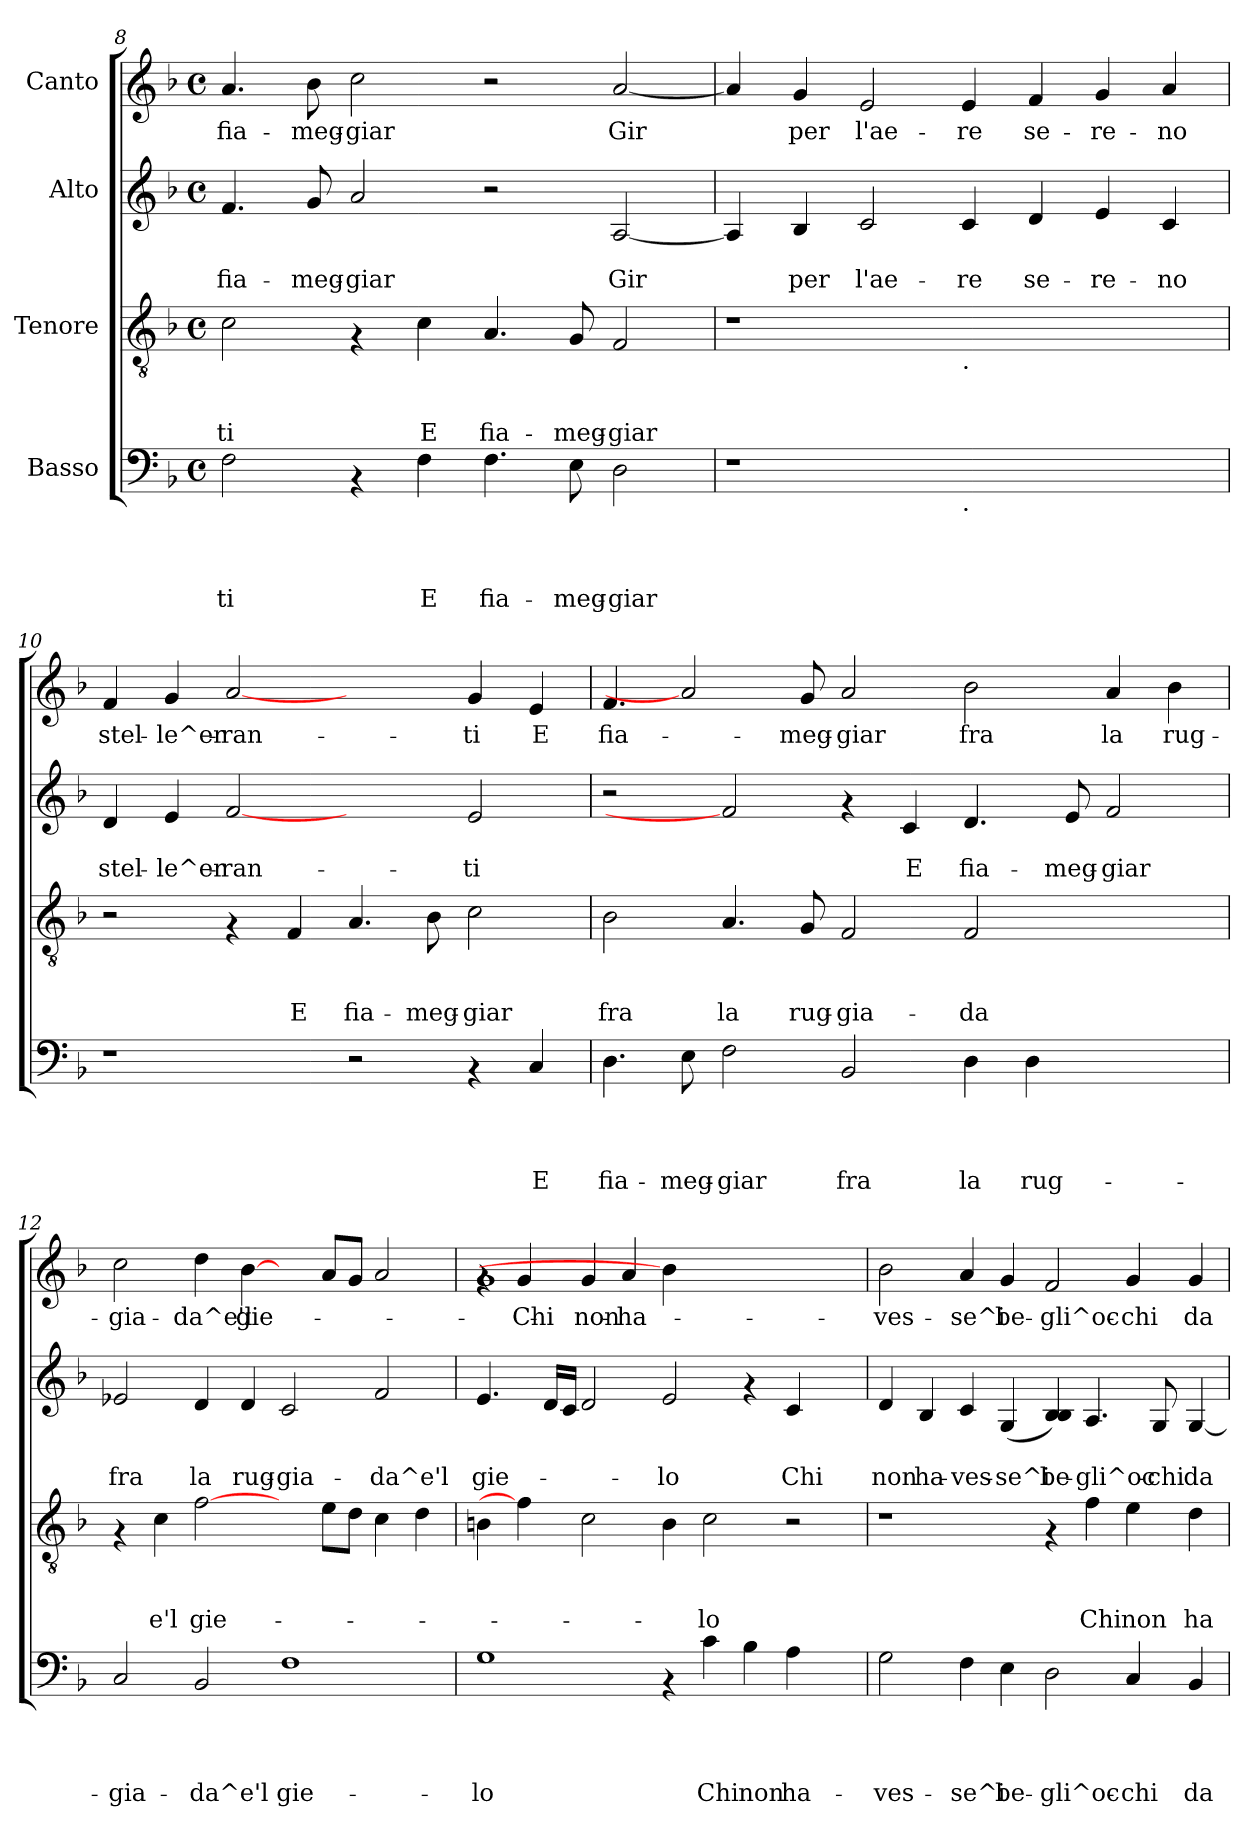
**kern	**text	**text	**text	**text	**kern	**text	**text	**text	**kern	**text	**text	**kern	**text
*part4	*part4	*part4	*part4	*part4	*part3	*part3	*part3	*part3	*part2	*part2	*part2	*part1	*part1
*staff4	*staff4	*staff4	*staff4	*staff4	*staff3	*staff3	*staff3	*staff3	*staff2	*staff2	*staff2	*staff1	*staff1
*I"Basso	*	*	*	*	*I"Tenore	*	*	*	*I"Alto	*	*	*I"Canto	*
*clefF4	*	*	*	*	*clefGv2	*	*	*	*clefG2	*	*	*clefG2	*
*k[b-]	*	*	*	*	*k[b-]	*	*	*	*k[b-]	*	*	*k[b-]	*
*F:	*	*	*	*	*F:	*	*	*	*F:	*	*	*F:	*
*M4/4	*	*	*	*	*M4/4	*	*	*	*M4/4	*	*	*M4/4	*
*met(c)	*	*	*	*	*met(c)	*	*	*	*met(c)	*	*	*met(c)	*
=8	=8	=8	=8	=8	=8	=8	=8	=8	=8	=8	=8	=8	=8
!	!	!	!	!LO:LY:b	!	!	!	!LO:LY:b	!	!	!LO:LY:b	!	!LO:LY:b
2F\	.	.	.	-ti	2c\	.	.	-ti	4.f/	.	fia-	4.a/	fia-
!	!	!	!	!	!	!	!	!	!	!	!LO:LY:b	!	!LO:LY:b
.	.	.	.	.	.	.	.	.	8g/	.	-meg-	8b-\	-meg-
!	!	!	!	!	!	!	!	!	!	!	!LO:LY:b	!	!LO:LY:b
4rAA	.	.	.	.	4rF	.	.	.	2a/	.	-giar	2cc\	-giar
!	!	!	!	!LO:LY:b	!	!	!	!LO:LY:b	!	!	!	!	!
4F\	.	.	.	E	4c\	.	.	E	.	.	.	.	.
!	!	!	!	!LO:LY:b	!	!	!	!LO:LY:b	!	!	!	!	!
4.F\	.	.	.	fia-	4.A/	.	.	fia-	2r	.	.	2r	.
!	!	!	!	!LO:LY:b	!	!	!	!LO:LY:b	!	!	!	!	!
8E\	.	.	.	-meg-	8G/	.	.	-meg-	.	.	.	.	.
!	!	!	!	!LO:LY:b	!	!	!	!LO:LY:b	!	!	!LO:LY:b	!	!LO:LY:b
2D\	.	.	.	-giar	2F/	.	.	-giar	[<2A/	.	Gir	[<2a/	Gir
=9	=9	=9	=9	=9	=9	=9	=9	=9	=9	=9	=9	=9	=9
1r	.	.	.	.	1r	.	.	.	4A/]	.	.	4a/]	.
!	!	!	!	!	!	!	!	!	!	!	!LO:LY:b	!	!LO:LY:b
.	.	.	.	.	.	.	.	.	4B-/	.	per	4g/	per
!	!	!	!	!	!	!	!	!	!	!	!LO:LY:b	!	!LO:LY:b
.	.	.	.	.	.	.	.	.	2c/	.	l'ae-	2e/	l'ae-
!	!	!	!	!	!LO:TX:b:t=.	!	!	!	!	!	!	!	!
!LO:TX:b:t=.	!	!	!	!	!	!	!	!	!	!	!	!	!
!	!	!	!	!	!	!	!	!	!	!	!LO:LY:b	!	!LO:LY:b
1ryy	.	.	.	.	1ryy	.	.	.	4c/	.	-re	4e/	-re
!	!	!	!	!	!	!	!	!	!	!	!LO:LY:b	!	!LO:LY:b
.	.	.	.	.	.	.	.	.	4d/	.	se-	4f/	se-
!	!	!	!	!	!	!	!	!	!	!	!LO:LY:b	!	!LO:LY:b
.	.	.	.	.	.	.	.	.	4e/	.	-re-	4g/	-re-
!	!	!	!	!	!	!	!	!	!	!	!LO:LY:b	!	!LO:LY:b
.	.	.	.	.	.	.	.	.	4c/	.	-no	4a/	-no
!!LO:PB:g=z
=10	=10	=10	=10	=10	=10	=10	=10	=10	=10	=10	=10	=10	=10
!	!	!	!	!	!	!	!	!	!	!	!LO:LY:b	!	!LO:LY:b
1r	.	.	.	.	2r	.	.	.	4d/	.	stel-	4f/	stel-
!	!	!	!	!	!	!	!	!	!	!	!LO:LY:b	!	!LO:LY:b
.	.	.	.	.	.	.	.	.	4e/	.	-le^er-	4g/	-le^er-
!	!	!	!	!	!	!	!	!	!	!	!LO:LY:b	!	!LO:LY:b
.	.	.	.	.	4rF	.	.	.	[2f	.	-ran-	[2a	-ran-
!	!	!	!	!	!	!	!	!LO:LY:b	!	!	!	!	!
.	.	.	.	.	4F/	.	.	E	.	.	.	.	.
!	!	!	!	!	!	!	!	!LO:LY:b	!	!	!	!	!
2r	.	.	.	.	4.A/	.	.	fia-	2ryy	.	.	2ryy	.
!	!	!	!	!	!	!	!	!LO:LY:b	!	!	!	!	!
.	.	.	.	.	8B-\	.	.	-meg-	.	.	.	.	.
!	!	!	!	!	!	!	!	!LO:LY:b	!	!	!LO:LY:b	!	!LO:LY:b
4rAA	.	.	.	.	2c\	.	.	-giar	2e/	.	-ti	4g/	-ti
!	!	!	!	!LO:LY:b	!	!	!	!	!	!	!	!	!LO:LY:b
4C/	.	.	.	E	.	.	.	.	.	.	.	4e/	E
=11	=11	=11	=11	=11	=11	=11	=11	=11	=11	=11	=11	=11	=11
!	!	!	!	!LO:LY:b	!	!	!	!LO:LY:b	!	!	!	!	!LO:LY:b
4.D\	.	.	.	fia-	2B-\	.	.	fra	2r	.	.	4.f/	fia-
!	!	!	!	!LO:LY:b	!	!	!	!	!	!	!	!	!
8E\	.	.	.	-meg-	.	.	.	.	.	.	.	2a]	.
!	!	!	!	!LO:LY:b	!	!	!	!LO:LY:b	!	!	!	!	!
2F\	.	.	.	-giar	4.A/	.	.	la	2f]	.	.	.	.
!	!	!	!	!	!	!	!	!LO:LY:b	!	!	!	!	!LO:LY:b
.	.	.	.	.	8G/	.	.	rug-	.	.	.	8g/	-meg-
!	!	!	!	!LO:LY:b	!	!	!	!LO:LY:b	!	!	!	!	!LO:LY:b
2BB-/	.	.	.	fra	2F/	.	.	-gia-	4rf	.	.	2a/	-giar
!	!	!	!	!	!	!	!	!	!	!	!LO:LY:b	!	!
.	.	.	.	.	.	.	.	.	4c/	.	E	.	.
!	!	!	!	!LO:LY:b	!	!	!	!LO:LY:b	!	!	!LO:LY:b	!	!LO:LY:b
4D\	.	.	.	la	2F/	.	.	-da	4.d/	.	fia-	2b-\	fra
!	!	!	!	!LO:LY:b	!	!	!	!	!	!	!	!	!
4D\	.	.	.	rug-	.	.	.	.	.	.	.	.	.
!	!	!	!	!	!	!	!	!	!	!	!LO:LY:b	!	!
.	.	.	.	.	.	.	.	.	8e/	.	-meg-	.	.
!	!	!	!	!	!	!	!	!	!	!	!LO:LY:b	!	!LO:LY:b
2ryy	.	.	.	.	2ryy	.	.	.	2f/	.	-giar	4a/	la
!	!	!	!	!	!	!	!	!	!	!	!	!	!LO:LY:b
.	.	.	.	.	.	.	.	.	.	.	.	4b-\	rug-
=12	=12	=12	=12	=12	=12	=12	=12	=12	=12	=12	=12	=12	=12
!	!	!	!	!LO:LY:b	!	!	!	!	!	!	!LO:LY:b	!	!LO:LY:b
2C/	.	.	.	-gia-	4rF	.	.	.	2e-X/	.	fra	2cc\	-gia-
!	!	!	!	!	!	!	!	!LO:LY:b	!	!	!	!	!
.	.	.	.	.	4c\	.	.	e'l	.	.	.	.	.
!	!	!	!	!LO:LY:b	!	!	!	!LO:LY:b	!	!	!LO:LY:b	!	!LO:LY:b
2BB-/	.	.	.	-da^e'l	[2f\	.	.	gie-	4d/	.	la	4dd\	-da^e'l
!	!	!	!	!	!	!	!	!	!	!	!LO:LY:b	!	!LO:LY:b
.	.	.	.	.	.	.	.	.	4d/	.	rug-	[4b-\	gie-
!	!	!	!	!LO:LY:b	!	!	!	!	!	!	!LO:LY:b	!	!
1F	.	.	.	gie-	4ryy	.	.	.	2c/	.	-gia-	4ryy	.
.	.	.	.	.	8e\L	.	.	.	.	.	.	8a/L	.
.	.	.	.	.	8d\J	.	.	.	.	.	.	8g/J	.
!	!	!	!	!	!	!	!	!	!	!	!LO:LY:b	!	!
.	.	.	.	.	4c\	.	.	.	2f/	.	-da^e'l	2a/	.
.	.	.	.	.	4d\	.	.	.	.	.	.	.	.
!!LO:LB:g=z
=13	=13	=13	=13	=13	=13	=13	=13	=13	=13	=13	=13	=13	=13
!	!	!	!	!LO:LY:b	!	!	!	!	!	!	!LO:LY:b	!	!
*	*	*	*	*	*	*	*	*	*	*	*	*^	*
1G	.	.	.	-lo	4Bn\	.	.	.	4.e/	.	gie-	1g	4rf	.
!	!	!	!	!	!	!	!	!	!	!	!	!	!	!LO:LY:b
.	.	.	.	.	4f\]	.	.	.	.	.	.	.	4g/	-Chi
.	.	.	.	.	.	.	.	.	16d/LL	.	.	.	.	.
.	.	.	.	.	.	.	.	.	16c/JJ	.	.	.	.	.
!	!	!	!	!	!	!	!	!	!	!	!	!	!	!LO:LY:b
.	.	.	.	.	2c\	.	.	.	2d/	.	.	.	4g/	non
!	!	!	!	!	!	!	!	!	!	!	!	!	!	!LO:LY:b
.	.	.	.	.	.	.	.	.	.	.	.	.	4a/	ha-
!	!	!	!	!	!	!	!	!	!	!	!LO:LY:b	!	!	!
4rAA	.	.	.	.	4B\	.	.	.	2e/	.	-lo	4b-\]	1ryy	.
!	!	!	!	!LO:LY:b	!	!	!	!LO:LY:b	!	!	!	!	!	!
4c\	.	.	.	Chi	2c\	.	.	-lo	.	.	.	1ryy	.	.
!	!	!	!	!LO:LY:b	!	!	!	!	!	!	!	!	!	!
4B-\	.	.	.	non	.	.	.	.	4rf	.	.	.	.	.
!	!	!	!	!LO:LY:b	!	!	!	!	!	!	!LO:LY:b	!	!	!
4A\	.	.	.	ha-	2r	.	.	.	4c/	.	Chi	.	.	.
4ryy	.	.	.	.	.	.	.	.	4ryy	.	.	.	4ryy	.
=14	=14	=14	=14	=14	=14	=14	=14	=14	=14	=14	=14	=14	=14	=14
!	!	!	!	!LO:LY:b	!	!	!	!	!	!	!LO:LY:b	!	!	!LO:LY:b
*	*	*	*	*	*	*	*	*	*	*	*	*v	*v	*
2G\	.	.	.	-ves-	1r	.	.	.	4d/	.	non	2b-\	-ves-
!	!	!	!	!	!	!	!	!	!	!	!LO:LY:b	!	!
.	.	.	.	.	.	.	.	.	4B-/	.	ha-	.	.
!	!	!	!	!LO:LY:b	!	!	!	!	!	!	!LO:LY:b	!	!LO:LY:b
4F\	.	.	.	-se^i	.	.	.	.	4c/	.	-ves-	4a/	-se^i
!	!	!	!	!LO:LY:b	!	!	!	!	!	!	!LO:LY:b	!	!LO:LY:b
4E\	.	.	.	be-	.	.	.	.	(<4G/	.	-se^i	4g/	be-
!	!	!	!	!LO:LY:b	!	!	!	!	!	!	!LO:LY:b	!	!LO:LY:b
2D\	.	.	.	-gli^oc-	4rF	.	.	.	4B-/ 4B-/)	.	be-	2f/	-gli^oc-
!	!	!	!	!	!	!	!	!LO:LY:b	!	!	!LO:LY:b	!	!
.	.	.	.	.	4f\	.	.	Chi	4.A/	.	-gli^oc-	.	.
!	!	!	!	!LO:LY:b	!	!	!	!LO:LY:b	!	!	!	!	!LO:LY:b
4C/	.	.	.	-chi	4e\	.	.	non	.	.	.	4g/	-chi
!	!	!	!	!	!	!	!	!	!	!	!LO:LY:b	!	!
.	.	.	.	.	.	.	.	.	8G/	.	-chi	.	.
!	!	!	!	!LO:LY:b	!	!	!	!LO:LY:b	!	!	!LO:LY:b	!	!LO:LY:b
4BB-/	.	.	.	da-	4d\	.	.	ha-	[<4G/	.	da-	4g/	da-
=	=	=	=	=	=	=	=	=	=	=	=	=	=
*-	*-	*-	*-	*-	*-	*-	*-	*-	*-	*-	*-	*-	*-
